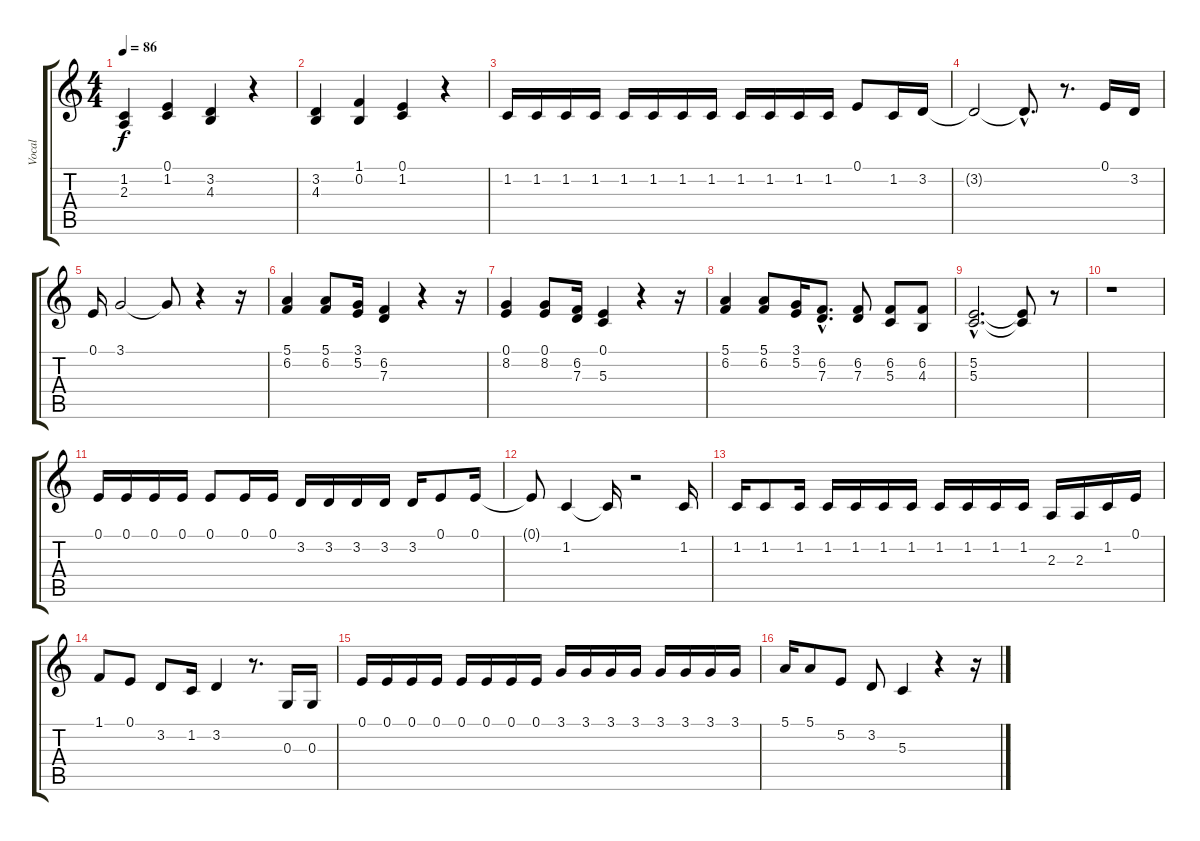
\track ("Vocal" "Vocal") {instrument englishhorn}
\staff {score tabs}
\tuning (E4 B3 G3 D3 A2 E2) {hide}
\ts (4 4)
\tempo 86
\clef g2
\ks c
(1.2 2.3).4{dy f} (0.1 1.2).4 (3.2 4.3).4 r.4 |
(3.2 4.3).4 (1.1 0.2).4 (0.1 1.2).4 r.4 |
1.2.16 1.2.16 1.2.16 1.2.16 1.2.16 1.2.16 1.2.16 1.2.16 1.2.16 1.2.16 1.2.16 1.2.16 0.1.8 1.2.16 3.2.16 |
3.2{t}.2 3.2{hac t}.8{d} r.8{d} 0.1.16 3.2.16 |
0.1.16 3.1.2 3.1{t}.8 r.4 r.16 |
(5.1 6.2).4 (5.1 6.2).8 (3.1 5.2).16 (6.2 7.3).4 r.4 r.16 |
(0.1 8.2).4 (0.1 8.2).8 (6.2 7.3).16 (0.1 5.3).4 r.4 r.16 |
(5.1 6.2).4 (5.1 6.2).8 (3.1 5.2).16 (6.2{hac} 7.3{hac}).8{d} (6.2 7.3).8 (6.2 5.3).8 (6.2 4.3).8 |
(5.2{hac} 5.3{hac}).2{d} (5.2{t} 5.3{t}).8 r.8 |
r.1 |
0.1.16 0.1.16 0.1.16 0.1.16 0.1.8 0.1.16 0.1.16 3.2.16 3.2.16 3.2.16 3.2.16 3.2.16 0.1.8 0.1.16 |
0.1{t}.8 1.2.4 1.2{t}.16 r.2 1.2.16 |
1.2.16 1.2.8 1.2.16 1.2.16 1.2.16 1.2.16 1.2.16 1.2.16 1.2.16 1.2.16 1.2.16 2.3.16 2.3.16 1.2.16 0.1.16 |
1.1.8 0.1.8 3.2.8 1.2.16 3.2.4 r.8{d} 0.3.16 0.3.16 |
0.1.16 0.1.16 0.1.16 0.1.16 0.1.16 0.1.16 0.1.16 0.1.16 3.1.16 3.1.16 3.1.16 3.1.16 3.1.16 3.1.16 3.1.16 3.1.16 |
5.1.16 5.1.8 5.2.8 3.2.8 5.3.4 r.4 r.16
